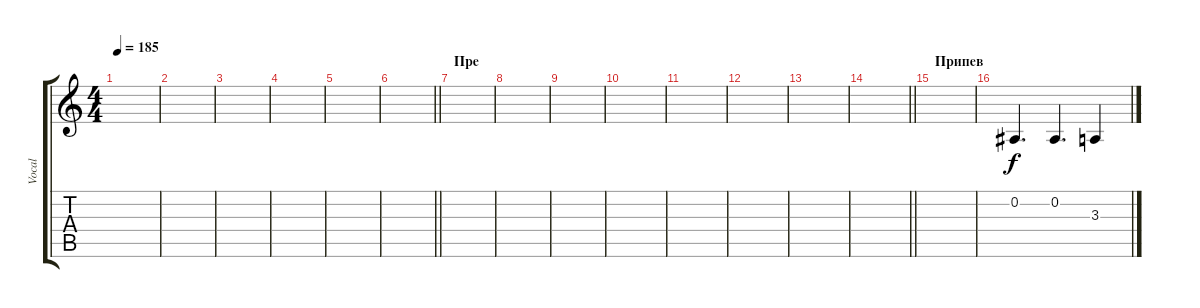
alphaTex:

\track ("Vocal" "Vocal") {instrument lead8bassandlead}
\staff {score tabs}
\tuning (Eb4 Bb3 Gb3 Db3 Ab2 Eb2) {hide}
\ts (4 4)
\tempo 185
\clef g2
\ks c
|
|
|
|
|
\barLineRight lightlight
|
\section ("" "Пре")
|
|
|
|
|
|
|
\barLineRight lightlight
|
\section ("" "Припев")
|
0.2.4{d} 0.2.4{d} 3.3.4
